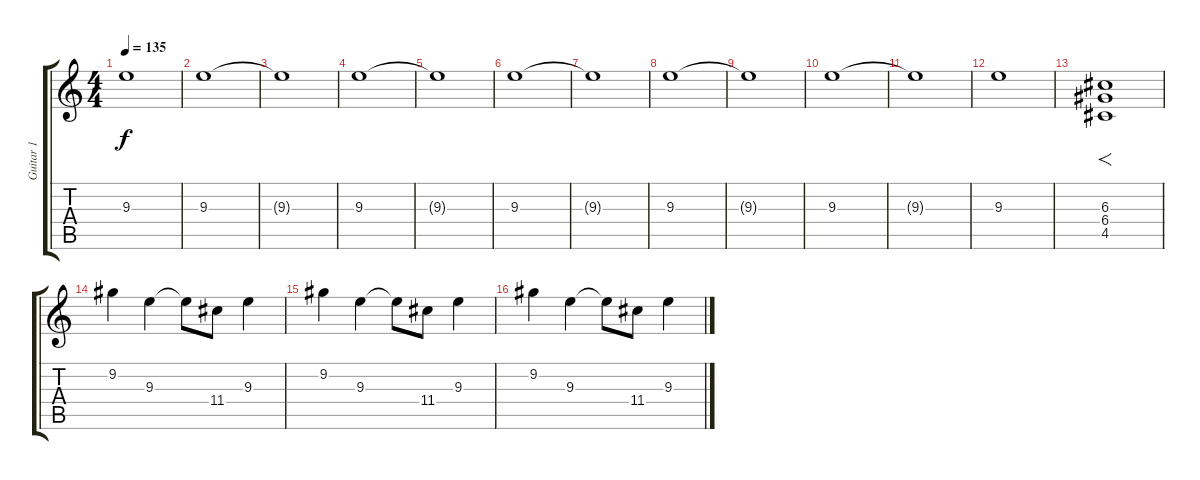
\track ("Guitar 1" "Guitar 1") {instrument distortionguitar}
\staff {score tabs}
\tuning (E4 B3 G3 D3 A2 D2) {hide}
\ts (4 4)
\tempo 135
\clef g2
\ks c
9.3{t}.1{dy f} |
9.3.1 |
9.3{t}.1 |
9.3.1 |
9.3{t}.1 |
9.3.1 |
9.3{t}.1 |
9.3.1 |
9.3{t}.1 |
9.3.1 |
9.3{t}.1 |
9.3.1 |
(6.3 6.4 4.5).1{f} |
9.2.4 9.3.4 9.3{t}.8 11.4.8 9.3.4 |
9.2.4 9.3.4 9.3{t}.8 11.4.8 9.3.4 |
9.2.4 9.3.4 9.3{t}.8 11.4.8 9.3.4
